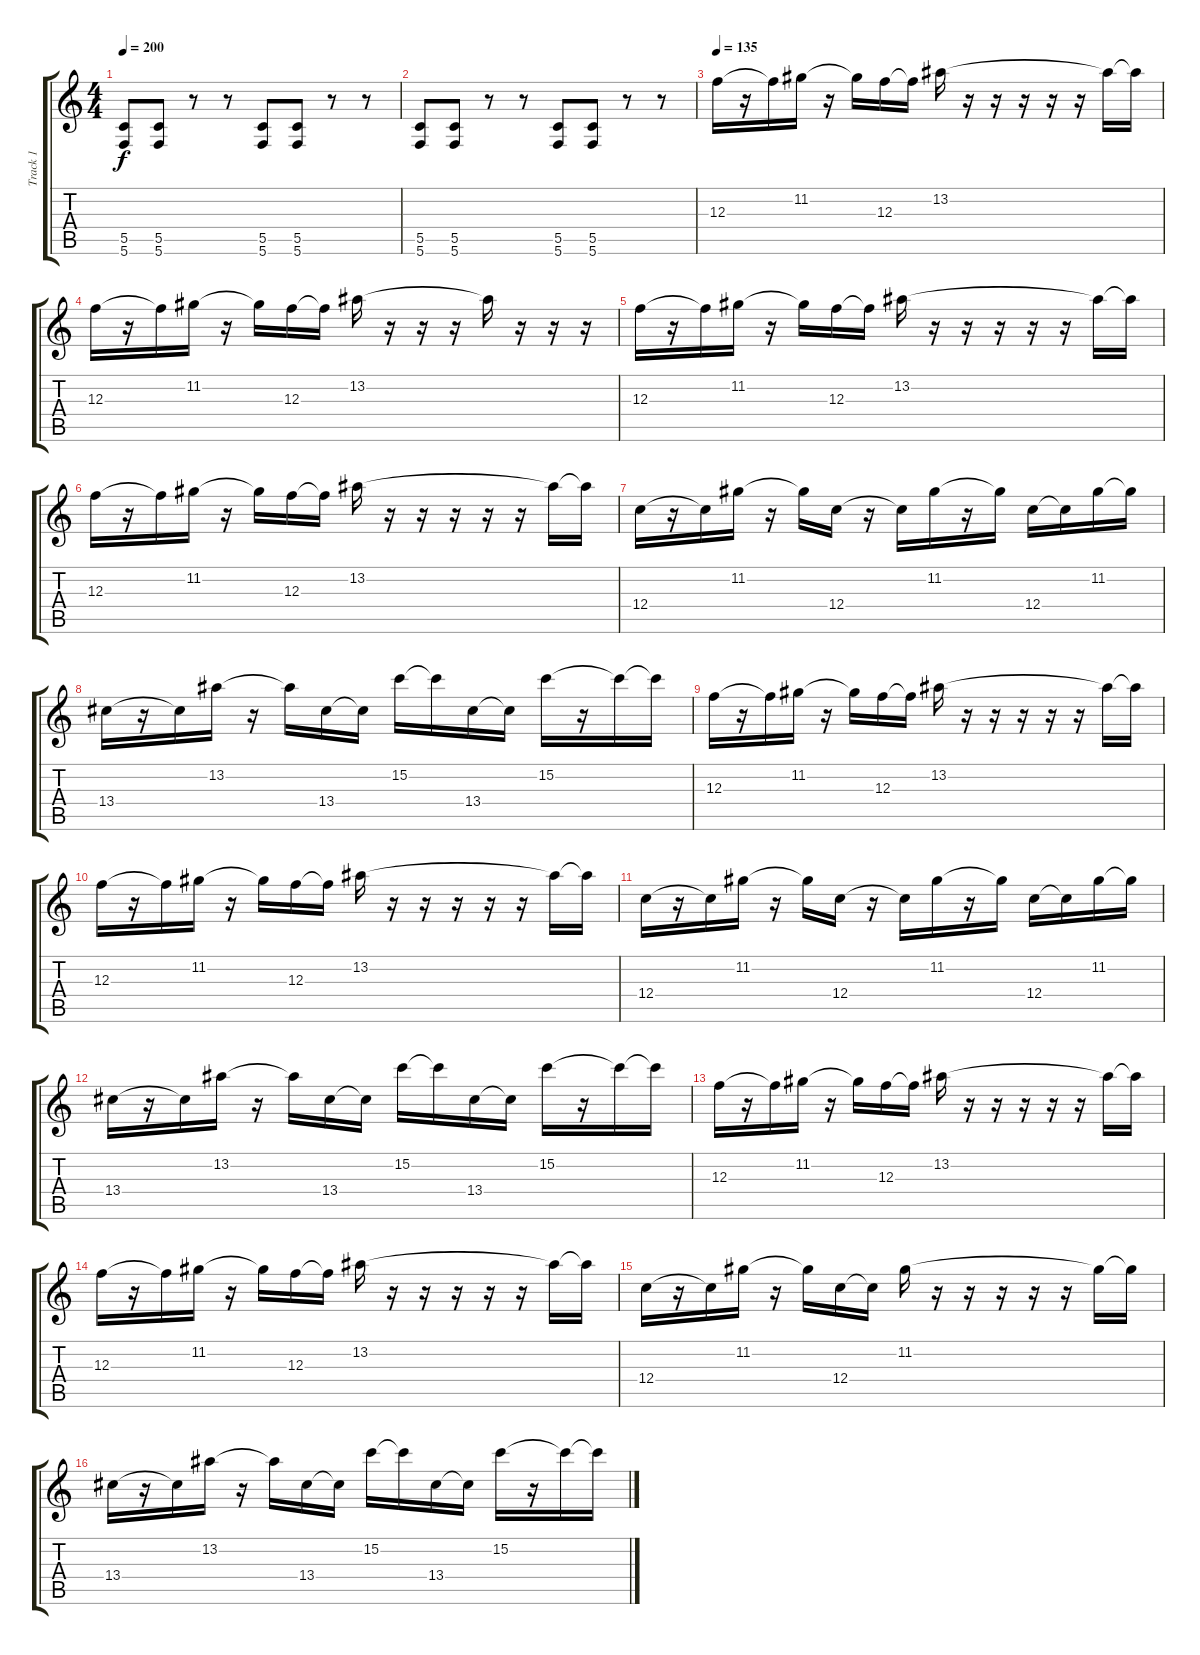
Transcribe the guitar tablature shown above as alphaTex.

\track ("Track 1" "Track 1") {instrument distortionguitar}
\staff {score tabs}
\tuning (D4 A3 F3 C3 G2 C2) {hide}
\ts (4 4)
\tempo 200
\clef g2
\ks c
(5.5 5.6).8{dy f} (5.5 5.6).8 r.8 r.8 (5.5 5.6).8 (5.5 5.6).8 r.8 r.8 |
(5.5 5.6).8 (5.5 5.6).8 r.8 r.8 (5.5 5.6).8 (5.5 5.6).8 r.8 r.8 |
\tempo 135
12.3.16 r.16 12.3{t}.16 11.2.16 r.16 11.2{t}.16 12.3.16 12.3{t}.16 13.2.16 r.16 r.16 r.16 r.16 r.16 13.2{t}.16 13.2{t}.16 |
12.3.16 r.16 12.3{t}.16 11.2.16 r.16 11.2{t}.16 12.3.16 12.3{t}.16 13.2.16 r.16 r.16 r.16 13.2{t}.16 r.16 r.16 r.16 |
12.3.16 r.16 12.3{t}.16 11.2.16 r.16 11.2{t}.16 12.3.16 12.3{t}.16 13.2.16 r.16 r.16 r.16 r.16 r.16 13.2{t}.16 13.2{t}.16 |
12.3.16 r.16 12.3{t}.16 11.2.16 r.16 11.2{t}.16 12.3.16 12.3{t}.16 13.2.16 r.16 r.16 r.16 r.16 r.16 13.2{t}.16 13.2{t}.16 |
12.4.16 r.16 12.4{t}.16 11.2.16 r.16 11.2{t}.16 12.4.16 r.16 12.4{t}.16 11.2.16 r.16 11.2{t}.16 12.4.16 12.4{t}.16 11.2.16 11.2{t}.16 |
13.4.16 r.16 13.4{t}.16 13.2.16 r.16 13.2{t}.16 13.4.16 13.4{t}.16 15.2.16 15.2{t}.16 13.4.16 13.4{t}.16 15.2.16 r.16 15.2{t}.16 15.2{t}.16 |
12.3.16 r.16 12.3{t}.16 11.2.16 r.16 11.2{t}.16 12.3.16 12.3{t}.16 13.2.16 r.16 r.16 r.16 r.16 r.16 13.2{t}.16 13.2{t}.16 |
12.3.16 r.16 12.3{t}.16 11.2.16 r.16 11.2{t}.16 12.3.16 12.3{t}.16 13.2.16 r.16 r.16 r.16 r.16 r.16 13.2{t}.16 13.2{t}.16 |
12.4.16 r.16 12.4{t}.16 11.2.16 r.16 11.2{t}.16 12.4.16 r.16 12.4{t}.16 11.2.16 r.16 11.2{t}.16 12.4.16 12.4{t}.16 11.2.16 11.2{t}.16 |
13.4.16 r.16 13.4{t}.16 13.2.16 r.16 13.2{t}.16 13.4.16 13.4{t}.16 15.2.16 15.2{t}.16 13.4.16 13.4{t}.16 15.2.16 r.16 15.2{t}.16 15.2{t}.16 |
12.3.16 r.16 12.3{t}.16 11.2.16 r.16 11.2{t}.16 12.3.16 12.3{t}.16 13.2.16 r.16 r.16 r.16 r.16 r.16 13.2{t}.16 13.2{t}.16 |
12.3.16 r.16 12.3{t}.16 11.2.16 r.16 11.2{t}.16 12.3.16 12.3{t}.16 13.2.16 r.16 r.16 r.16 r.16 r.16 13.2{t}.16 13.2{t}.16 |
12.4.16 r.16 12.4{t}.16 11.2.16 r.16 11.2{t}.16 12.4.16 12.4{t}.16 11.2.16 r.16 r.16 r.16 r.16 r.16 11.2{t}.16 11.2{t}.16 |
13.4.16 r.16 13.4{t}.16 13.2.16 r.16 13.2{t}.16 13.4.16 13.4{t}.16 15.2.16 15.2{t}.16 13.4.16 13.4{t}.16 15.2.16 r.16 15.2{t}.16 15.2{t}.16
